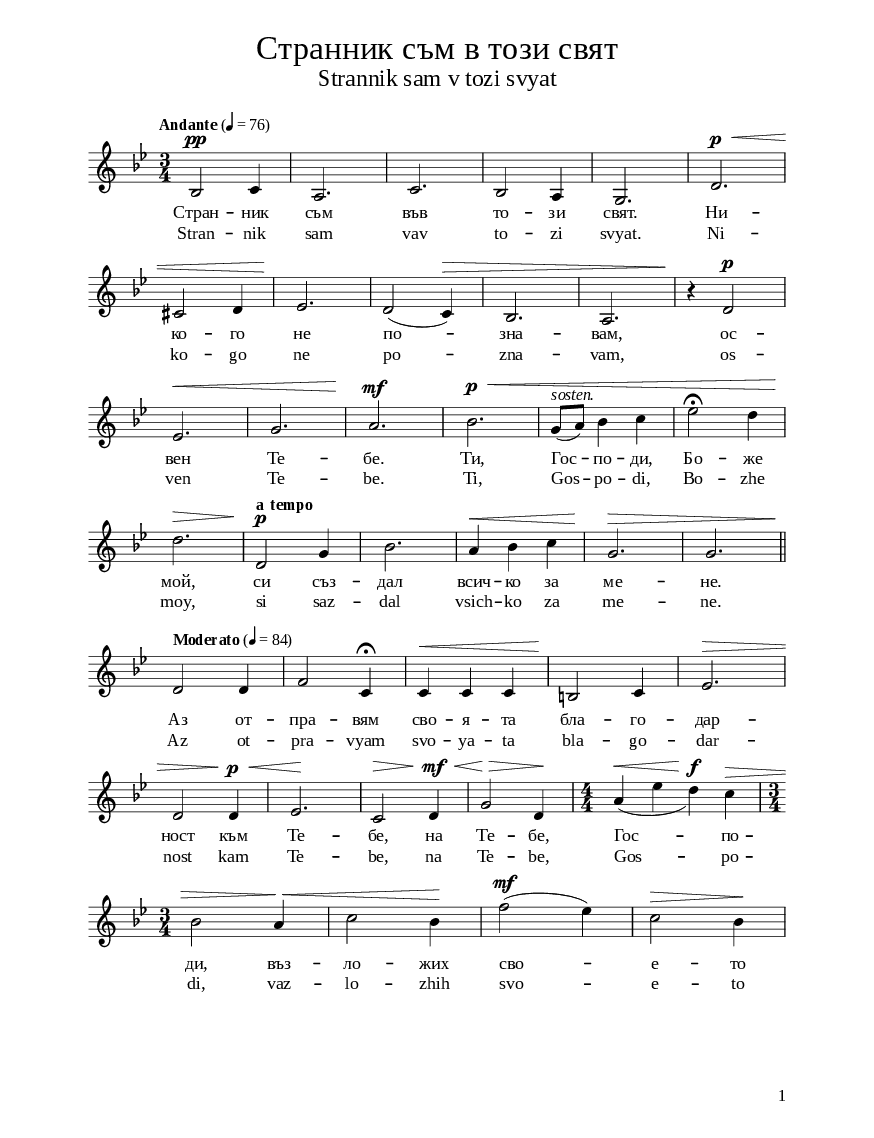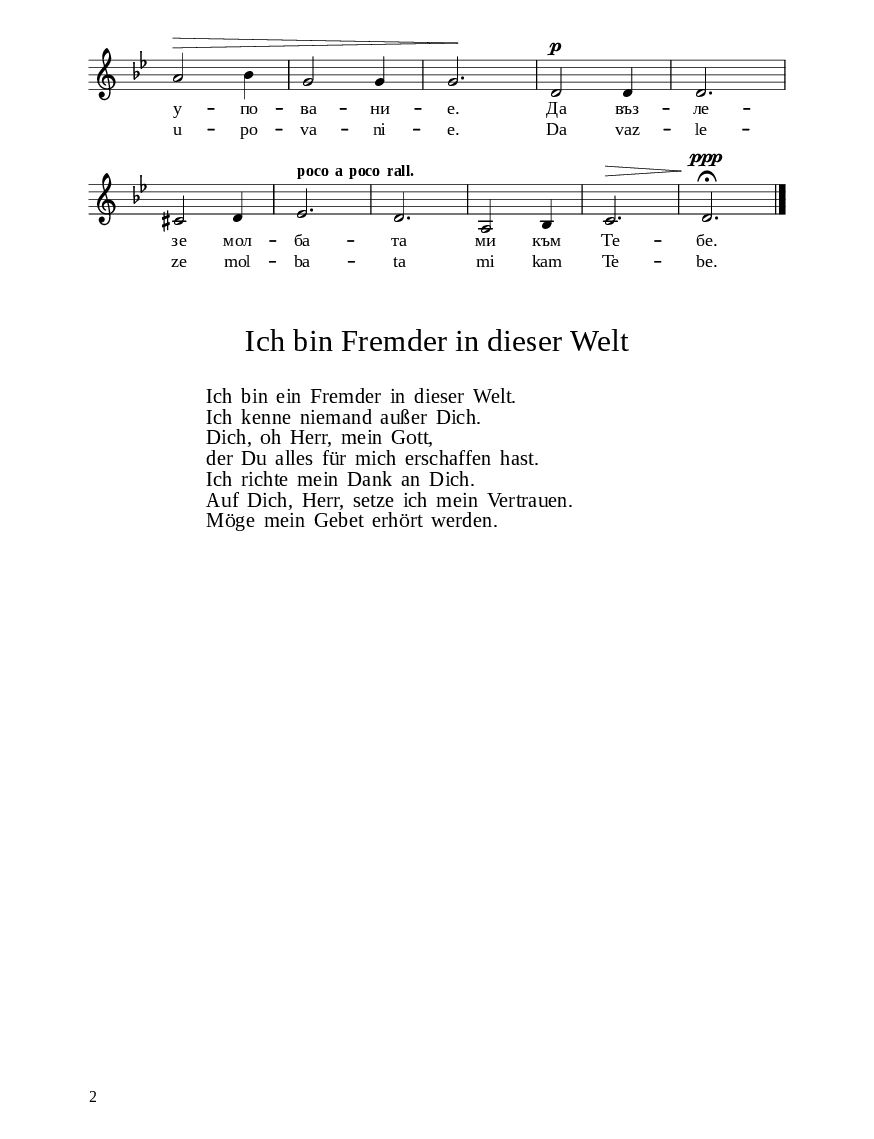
\version "2.24.1"

% include paper part and global functions
\include "include/globals.ily"

\bookpart {
  \label #'ref217
  \tocItem \markup "Странник съм в този свят – Strannik sam v tozi svyat "
  \include "include/bookpart-paper.ily"
  \score {
    \include "include/score-layout.ily"
    \new Voice \absolute {
      \clef treble
      \key bes \major
      \time 3/4
      \tempoFunc "Andante" 4 "76"
      \autoBeamOff
      bes2 ^\pp c'4 | % 2
      a2. | % 3
      c'2. | % 4
      bes2 a4 | % 5
      g2. | % 6
      d'2. ^\p ^\< \break | % 7
      cis'2 d'4 | % 8
      es'2. _\! | % 9
      d'2 ( c'4 ) ^\> |
      bes2. | % 11
      a2. | % 12
      r4 ^\! d'2 ^\p \break | % 13
      es'2. ^\< | % 14
      g'2. | % 15
      a'2. ^\! ^\mf | % 16
      bes'2. ^\p ^\< | % 17
      \once \override TextScript.extra-offset = #'(0 . -3)
      g'8^\markup{ \italic {sosten.} } ( [ a'8 ) ]
      bes'4 c''4 | % 18
      es''2 ^\fermata d''4 \break | % 19
      d''2. ^\! ^\> |
      d'2 ^\! ^\p ^\markup{ \bold {a tempo} } g'4 | % 21
      bes'2. | % 22
      a'4 ^\< bes'4 c''4 | % 23
      g'2. ^\! ^\> | % 24
      g'2. \bar "||"
      \break | % 25
      \tempoFunc "Moderato" 4 "84" | % 25
      d'2 ^\! d'4 | % 26
      f'2 c'4 ^\fermata | % 27
      c'4 ^\< c'4 c'4 | % 28
      b2 ^\! c'4 | % 29
      es'2. ^\> \break |
      d'2 \override Hairpin.to-barline = ##f d'4 _\! ^\p ^\< | % 31
      es'2. ^\! | % 32
      c'2  ^\> d'4 ^\! ^\mf ^\< | % 33
      g'2 ^\> d'4 ^\! | % 34
      \numericTimeSignature\time 4/4  | % 34
      \slurDown a'4 ( ^\! ^\< es''4 d''4 ) ^\! ^\f
      c''4 ^\> \break | % 35
      \time 3/4  | % 35
      bes'2 a'4 _\! ^\< | % 36
      c''2 bes'4  ^\! | % 37
      \slurUp f''2 ( ^\mf es''4 ) | % 38
      c''2 ^\> bes'4 ^\! \break | % 39
      a'2 ^\> bes'4 |
      g'2 g'4 | % 41
      g'2.  ^\! | % 42
      d'2 ^\p d'4 | % 43
      d'2. \break | % 44
      cis'2 d'4 | % 45
      es'2. ^\markup{ \bold {poco a poco rall.} } | % 46
      d'2. | % 47
      a2 bes4 | % 48
      \override Hairpin.Y-extent = #'(0 . 3)
      c'2. ^\>  % 49
      d'2. ^\fermata ^\ppp |
      \bar "|."
    }

    \addlyrics {
      Стран -- ник съм във то -- зи
      свят. Ни -- ко -- го не по --
      зна -- вам, ос -- вен Те -- бе. Ти,
      Гос -- по -- ди, Бо -- же мой,
      си съз -- дал всич -- ко за ме --
      не. Аз от -- пра -- вям сво -- я --
      та бла -- го -- дар -- ност към Те
      -- бе, на Те -- бе, Гос  --  по
      -- ди, въз -- ло -- жих сво -- е --
      то у -- по -- ва -- ни -- е. Да въз
      -- ле -- зе мол -- ба -- та ми към
      Те -- бе.}
      \addlyrics {
        Stran -- nik sam vav to -- zi
        svyat. Ni -- ko -- go ne po --
        zna -- vam, os -- ven Te -- be. Ti,
        Gos -- po -- di, Bo -- zhe moy,
        si saz -- dal vsich -- ko za me --
        ne. Az ot -- pra -- vyam svo -- ya --
        ta bla -- go -- dar -- nost kam Te
        -- be, na Te -- be, Gos  --  po
        -- di, vaz -- lo -- zhih svo -- e --
        to u -- po -- va -- ni -- e. Da vaz
        -- le -- ze mol -- ba -- ta mi kam
        Te -- be.}

        \header {
          title = \titleFunc "Странник съм в този свят" "Strannik sam v tozi svyat"
        }

        \midi{}

      } % score

      \markup \empty-one
      % include foreign translation(s) of the song
      \version "2.20.0"

\markup \fill-line { \fontsize #6 "Ich bin Fremder in dieser Welt" }
\markup \null
\markup \null
\markup \fontsize #+2.5 {
  \hspace #10
  \override #'(baseline-skip . 2)

  \column {
    \line { " " }


\line { " "Ich bin ein Fremder in dieser Welt.}

\line { " "Ich kenne niemand außer Dich. }

\line { " "Dich, oh Herr, mein Gott,}

\line { " "der Du alles für mich erschaffen hast. }

\line { " "Ich richte mein Dank an Dich. }

\line { " "Auf Dich, Herr, setze ich mein Vertrauen.}

\line { " "Möge mein Gebet erhört werden.}

  }
}


    } % bookpart
